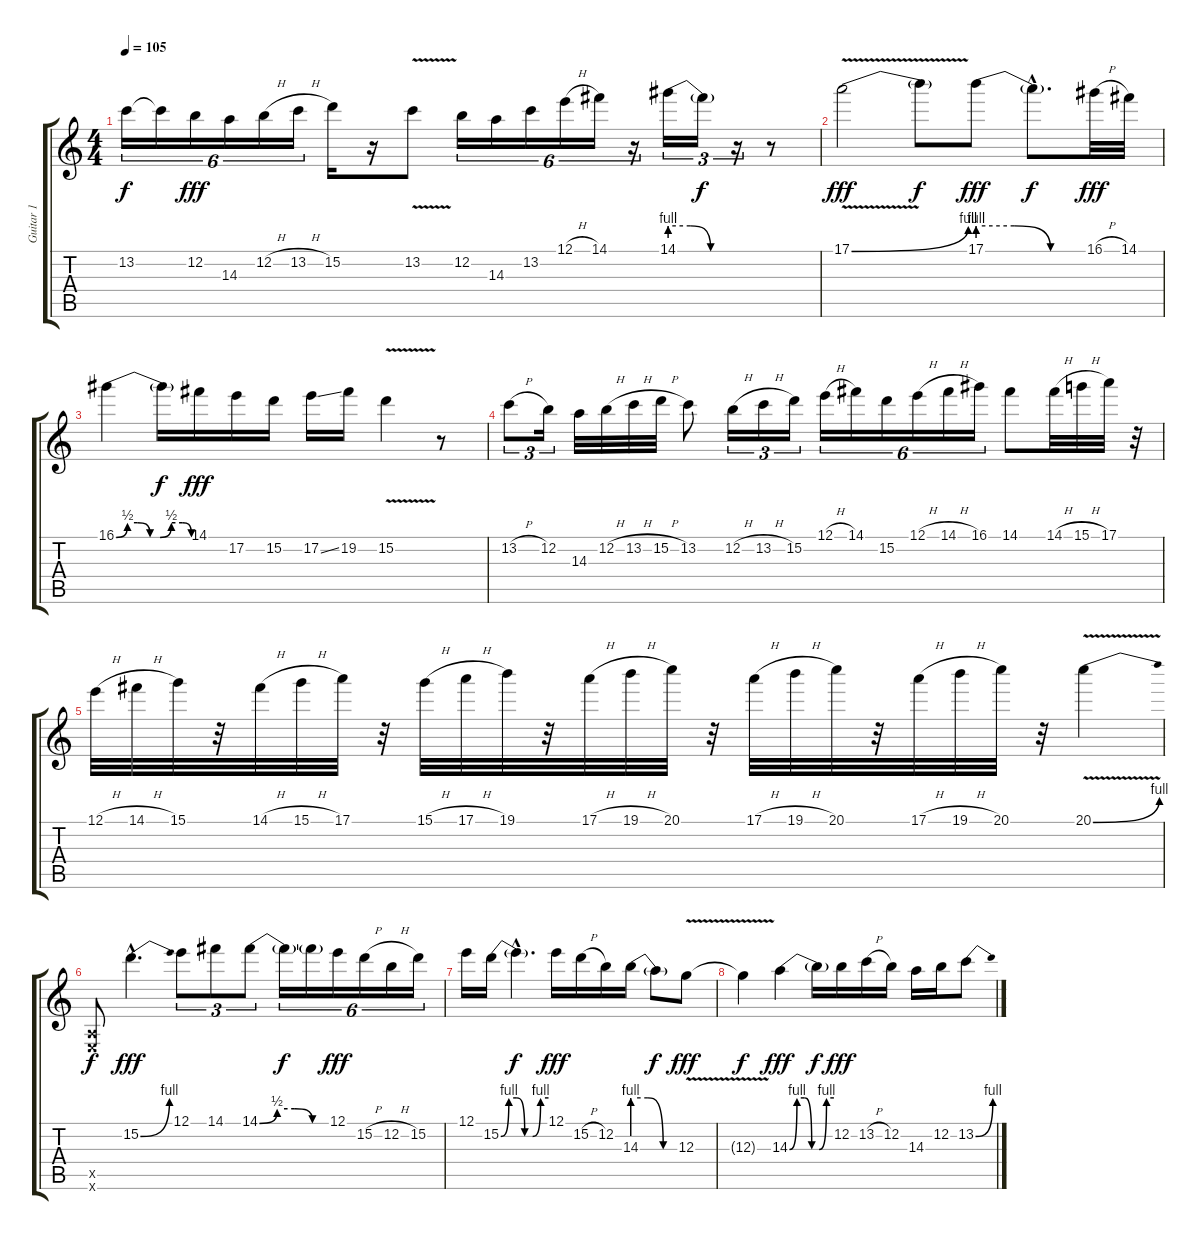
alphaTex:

\track ("Guitar 1" "Guitar 1") {instrument distortionguitar}
\staff {score tabs}
\tuning (E4 B3 G3 D3 A2 E2) {hide}
\ts (4 4)
\tempo 105
\clef g2
\ks c
13.2{t}.16{tu (6 4) dy f} 13.2{t}.16{tu (6 4)} 12.2.16{tu (6 4) dy fff} 14.3.16{tu (6 4)} 12.2{h}.16{tu (6 4)} 13.2{h}.16{tu (6 4)} 15.2.16 r.16 13.2{v}.8 12.2.16{tu (6 4)} 14.3.16{tu (6 4)} 13.2.16{tu (6 4)} 12.1{h}.16{tu (6 4)} 14.1.16{tu (6 4)} r.16{tu (6 4)} 14.1{be (custom 0 4 20 4 40 0 60 0)}.16{tu (3 2)} 14.1{t}.16{tu (3 2) dy f} r.16{tu (3 2)} r.8 |
17.1{be (bend 0 0 60 4) v}.2{dy fff} 17.1{t}.8{dy f} 17.1{be (custom 0 4 20 4 40 0 60 0)}.8{dy fff} 17.1{hac t}.8{d dy f} 16.1{h}.32{dy fff} 14.1.32 |
16.1{be (custom 0 0 9 2 17 2 27 0 35 0 44 2 53 2 60 0)}.4 16.1{t}.16{dy f} 14.1.16{dy fff} 17.2.16 15.2.16 17.2{ss}.16 19.2.16 15.2{v}.4 r.8 |
13.2{h}.8{tu (3 2)} 12.2.16{tu (3 2)} 14.3.32 12.2{h}.32 13.2{h}.32 15.2{h}.32 13.2.8 12.2{h}.16{tu (3 2)} 13.2{h}.16{tu (3 2)} 15.2.16{tu (3 2)} 12.1{h}.16{tu (6 4)} 14.1.16{tu (6 4)} 15.2.16{tu (6 4)} 12.1{h}.16{tu (6 4)} 14.1{h}.16{tu (6 4)} 16.1.16{tu (6 4)} 14.1.8 14.1{h}.32 15.1{h}.32 17.1.32 r.32 |
12.1{h}.32 14.1{h}.32 15.1.32 r.32 14.1{h}.32 15.1{h}.32 17.1.32 r.32 15.1{h}.32 17.1{h}.32 19.1.32 r.32 17.1{h}.32 19.1{h}.32 20.1.32 r.32 17.1{h}.32 19.1{h}.32 20.1.32 r.32 17.1{h}.32 19.1{h}.32 20.1.32 r.32 20.1{be (bend 0 0 60 4) v}.4 |
(0.5{x} 0.6{x}).8{dy f} 15.2{be (bend 0 0 60 4) hac}.4{d dy fff} 12.1.8{tu (3 2)} 14.1.8{tu (3 2)} 14.1{be (custom 0 0 15 2 30 2 45 0 60 0)}.8{tu (3 2)} 14.1{t}.16{tu (6 4) dy f} 14.1{t}.16{tu (6 4)} 12.1.16{tu (6 4) dy fff} 15.2{h}.16{tu (6 4)} 12.2{h}.16{tu (6 4)} 15.2.16{tu (6 4)} |
12.1.16 15.2{be (custom 0 0 10 4 20 4 30 0 40 0 50 4 60 4)}.16 15.2{hac t}.4{d dy f} 12.1.16{dy fff} 15.2{h}.16 12.2.16 14.3{be (custom 0 4 20 4 40 0 60 0)}.16 14.3{t}.8{dy f} 12.3{v}.8{dy fff} |
12.3{t}.4{dy f} 14.3{be (custom 0 0 10 4 20 4 30 0 40 0 50 4 60 4)}.4{dy fff} 14.3{t}.16{dy f} 12.2.16{dy fff} 13.2{h}.16 12.2.16 14.3.16 12.2.16 13.2{be (bend 0 0 60 4)}.8
